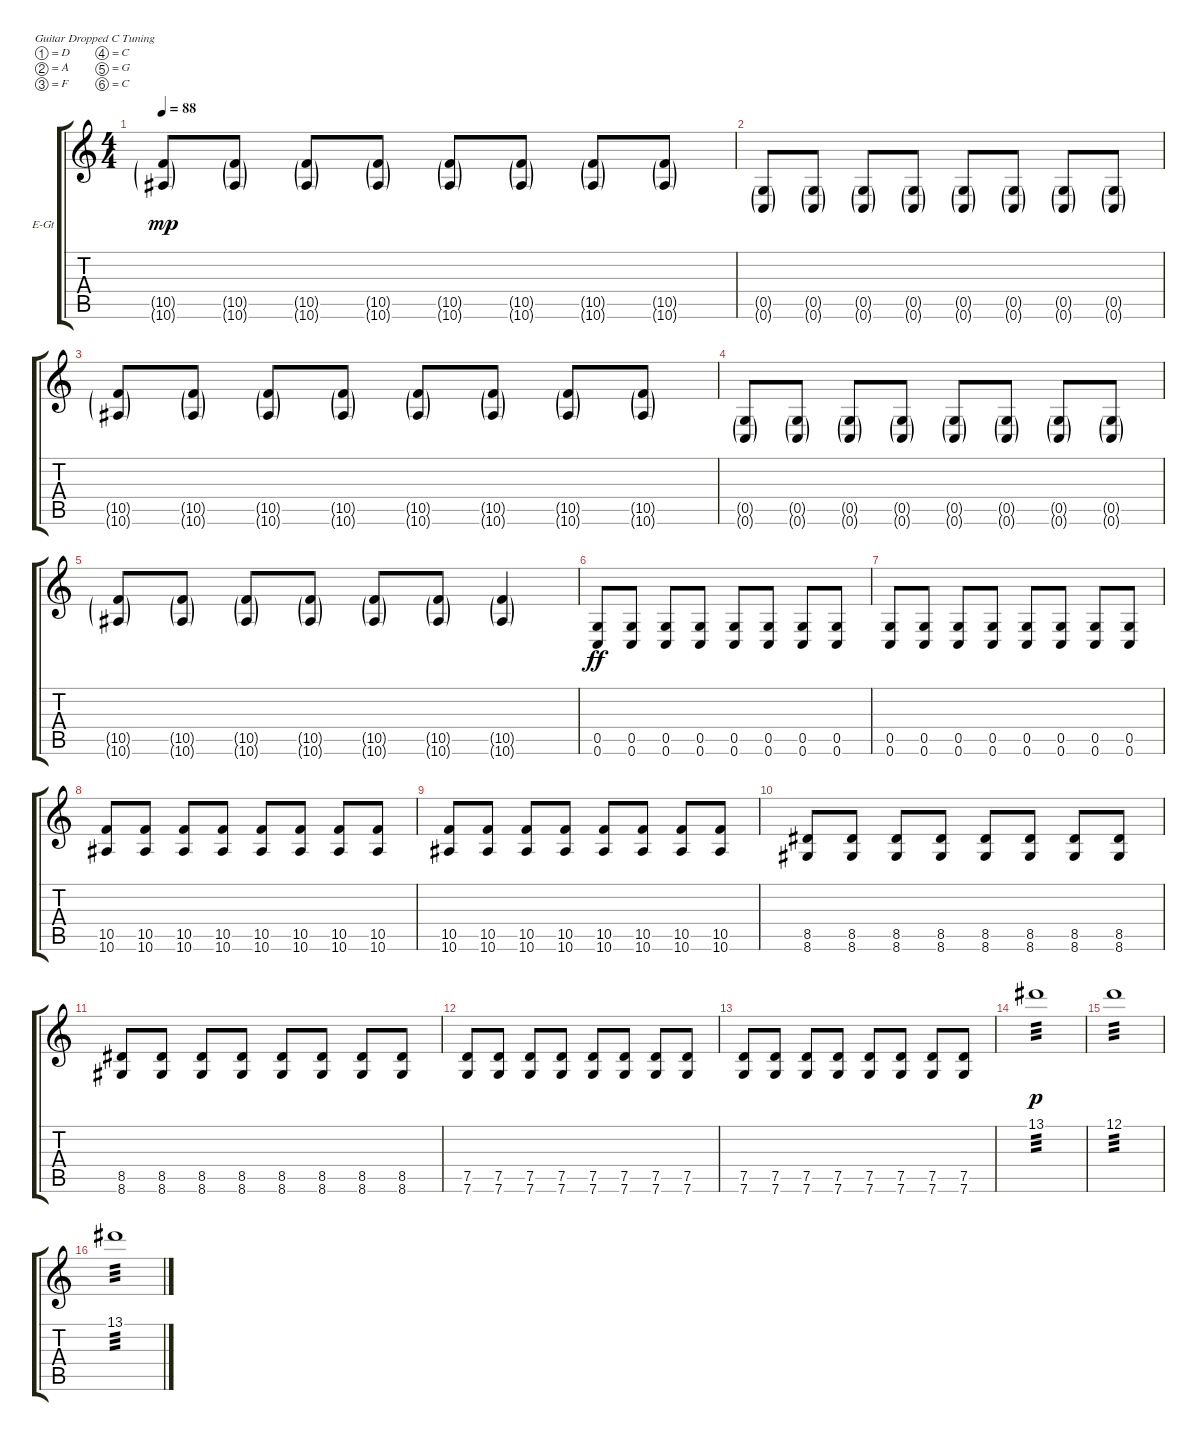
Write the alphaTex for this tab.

\defaultSystemsLayout 4
\bracketExtendMode groupsimilarinstruments
\firstSystemTrackNameOrientation horizontal
\otherSystemsTrackNameOrientation horizontal
\track ("Guitar ll" "E-Gt") {instrument overdrivenguitar}
\staff {score tabs}
\tuning (D4 A3 F3 C3 G2 C2)
\ts (4 4)
\tempo 88
\clef g2
\ks c
(10.5{g} 10.6{g}).8{dy mp} (10.6{g} 10.5{g}).8 (10.5{g} 10.6{g}).8 (10.5{g} 10.6{g}).8 (10.5{g} 10.6{g}).8 (10.5{g} 10.6{g}).8 (10.5{g} 10.6{g}).8 (10.5{g} 10.6{g}).8 |
(0.6{g} 0.5{g}).8 (0.5{g} 0.6{g}).8 (0.5{g} 0.6{g}).8 (0.5{g} 0.6{g}).8 (0.5{g} 0.6{g}).8 (0.5{g} 0.6{g}).8 (0.5{g} 0.6{g}).8 (0.5{g} 0.6{g}).8 |
(10.5{g} 10.6{g}).8 (10.6{g} 10.5{g}).8 (10.5{g} 10.6{g}).8 (10.5{g} 10.6{g}).8 (10.5{g} 10.6{g}).8 (10.5{g} 10.6{g}).8 (10.5{g} 10.6{g}).8 (10.5{g} 10.6{g}).8 |
(0.6{g} 0.5{g}).8 (0.5{g} 0.6{g}).8 (0.5{g} 0.6{g}).8 (0.5{g} 0.6{g}).8 (0.5{g} 0.6{g}).8 (0.5{g} 0.6{g}).8 (0.5{g} 0.6{g}).8 (0.5{g} 0.6{g}).8 |
(10.5{g} 10.6{g}).8 (10.6{g} 10.5{g}).8 (10.5{g} 10.6{g}).8 (10.5{g} 10.6{g}).8 (10.5{g} 10.6{g}).8 (10.5{g} 10.6{g}).8 (10.5{g} 10.6{g}).4 |
(0.6 0.5).8{dy ff} (0.5 0.6).8 (0.5 0.6).8 (0.5 0.6).8 (0.5 0.6).8 (0.5 0.6).8 (0.5 0.6).8 (0.5 0.6).8 |
(0.6 0.5).8 (0.5 0.6).8 (0.5 0.6).8 (0.5 0.6).8 (0.5 0.6).8 (0.5 0.6).8 (0.5 0.6).8 (0.5 0.6).8 |
(10.5 10.6).8 (10.6 10.5).8 (10.5 10.6).8 (10.5 10.6).8 (10.5 10.6).8 (10.5 10.6).8 (10.5 10.6).8 (10.5 10.6).8 |
(10.5 10.6).8 (10.6 10.5).8 (10.5 10.6).8 (10.5 10.6).8 (10.5 10.6).8 (10.5 10.6).8 (10.5 10.6).8 (10.5 10.6).8 |
(8.6 8.5).8 (8.6 8.5).8 (8.6 8.5).8 (8.6 8.5).8 (8.6 8.5).8 (8.6 8.5).8 (8.6 8.5).8 (8.6 8.5).8 |
(8.6 8.5).8 (8.6 8.5).8 (8.6 8.5).8 (8.6 8.5).8 (8.6 8.5).8 (8.6 8.5).8 (8.6 8.5).8 (8.6 8.5).8 |
(7.6 7.5).8 (7.6 7.5).8 (7.6 7.5).8 (7.6 7.5).8 (7.6 7.5).8 (7.6 7.5).8 (7.6 7.5).8 (7.6 7.5).8 |
(7.6 7.5).8 (7.6 7.5).8 (7.6 7.5).8 (7.6 7.5).8 (7.6 7.5).8 (7.6 7.5).8 (7.6 7.5).8 (7.6 7.5).8 |
13.1.1{tp 3 dy p} |
12.1.1{tp 3} |
13.1.1{tp 3}
